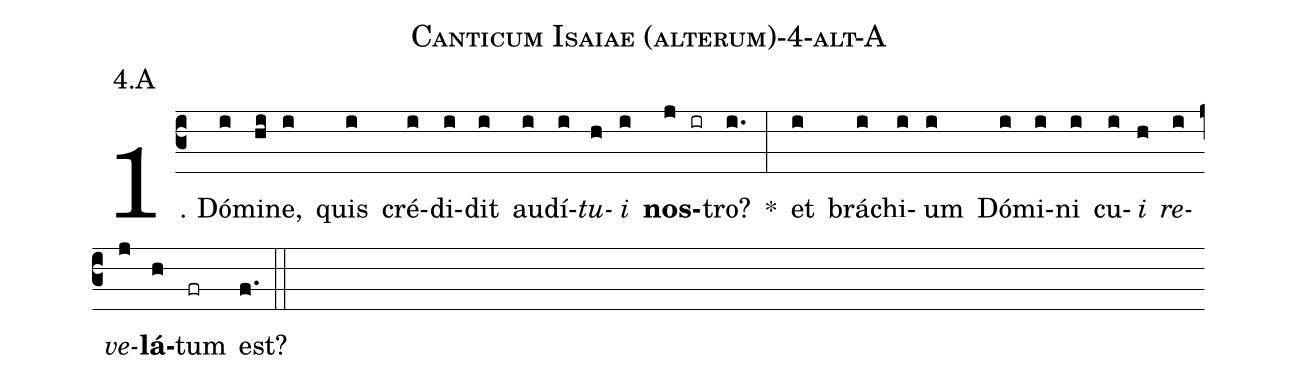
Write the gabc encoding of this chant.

name: Canticum Isaiae (alterum)-4-alt-A;
annotation: 4.A;
%%
(c3)1. Dó(i)mi(hi)ne,(i) quis(i) cré(i)di(i)dit(i) au(i)dí(i)<i>tu</i>(h)<i>i</i>(i) <b>nos</b>(j ir)tro?(i.) *(:) et(i) brá(i)chi(i)um(i) Dó(i)mi(i)ni(i) cu(i)<i>i</i>(h) <i>re</i>(i)<i>ve</i>(j)<b>lá</b>(h)tum(fr) est?(f.) (::)
